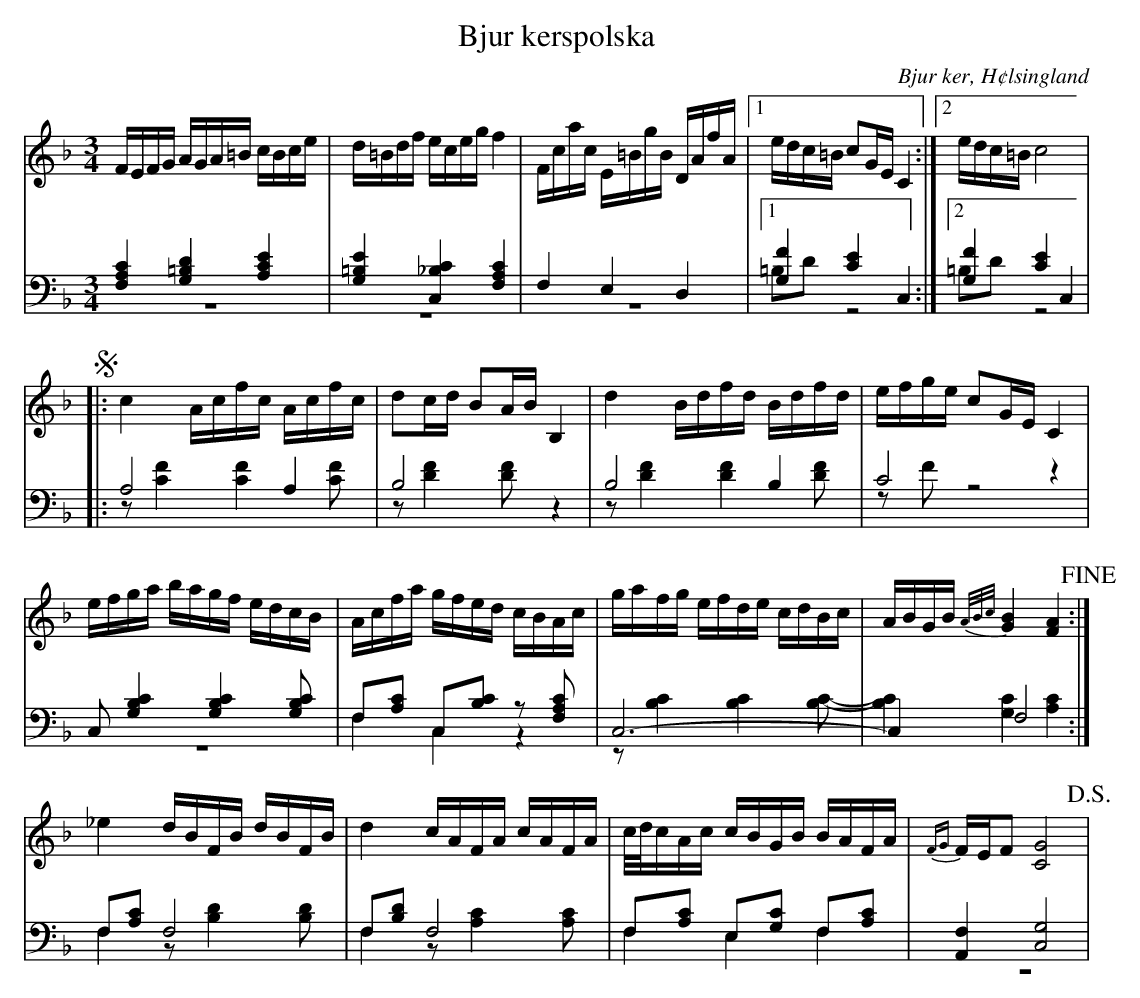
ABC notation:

X:1
T: Bjur kerspolska
O: Bjur ker, H¢lsingland
M: 3/4
L: 1/16
K: F
V:1
V:2
V:3 merge
V:1
FEFG AGA=B cBce|d=Bdf eceg f4|Fcac E=BgB DAfA|1 edc=B c2GE C4:|2 edc=B c8 |
!segno! |:c4 Acfc Acfc|d2cd B2AB B,4|d4 Bdfd Bdfd|efge c2GE C4|
efga bagf edcB|Acfa gfed cBAc|gafg efde cdBc|ABGB {A/B/c/}[G4B4] [F4A4] !fine!:|
_e4 dBFB dBFB|d4 cAFA cAFA|c/d/cAc cBGB BAFA|{FG}FEF2 [C8G8] !D.S.!|
V:2 clef=bass
[F,4A,4C4] [G,4=B,4D4] [A,4C4E4]|[G,4=B,4E4] [C,4_B,4C4] [F,4A,4C4]|F,4 E,4 D,4|1 [G,4F4] [C4E4] C,4:|2 [G,4F4] [C4E4] C,4 |
|:A,8 A,4|B,8 z4|B,8  B,4|C8 z4|
C,2 [G,4B,4C4] [G,4B,4C4] [G,2B,2C2]|F,2[A,2C2] C,2[B,2C2] z2 [F,2A,2C2]|C,12-|C,4 F,8:|
F,2[A,2C2] F,8|F,2[B,2D2] F,8|F,2[A,2C2] E,2[G,2C2] F,2[A,2C2]|[A,,4F,4] [C,8G,8] |
V:3 clef=bass
z12|z12|z12|1 =B,2D2 z8:|2 =B,2D2 z8|
|:z2 [C4F4] [C4F4] [C2F2]|z2 [D4F4] [D2F2] z4|z2 [D4F4] [D4F4] [D2F2]|z2 F2 z8|
z12|F,4 C,4 z4|z2 [B,4C4] [B,4C4] [B,2C2]-|[B,4C4] [G,4C4] [A,4C4]:|
F,4 z2 [B,4D4] [B,2D2]|F,4 z2 [A,4C4] [A,2C2]|F,4 E,4 F,4|z12|
